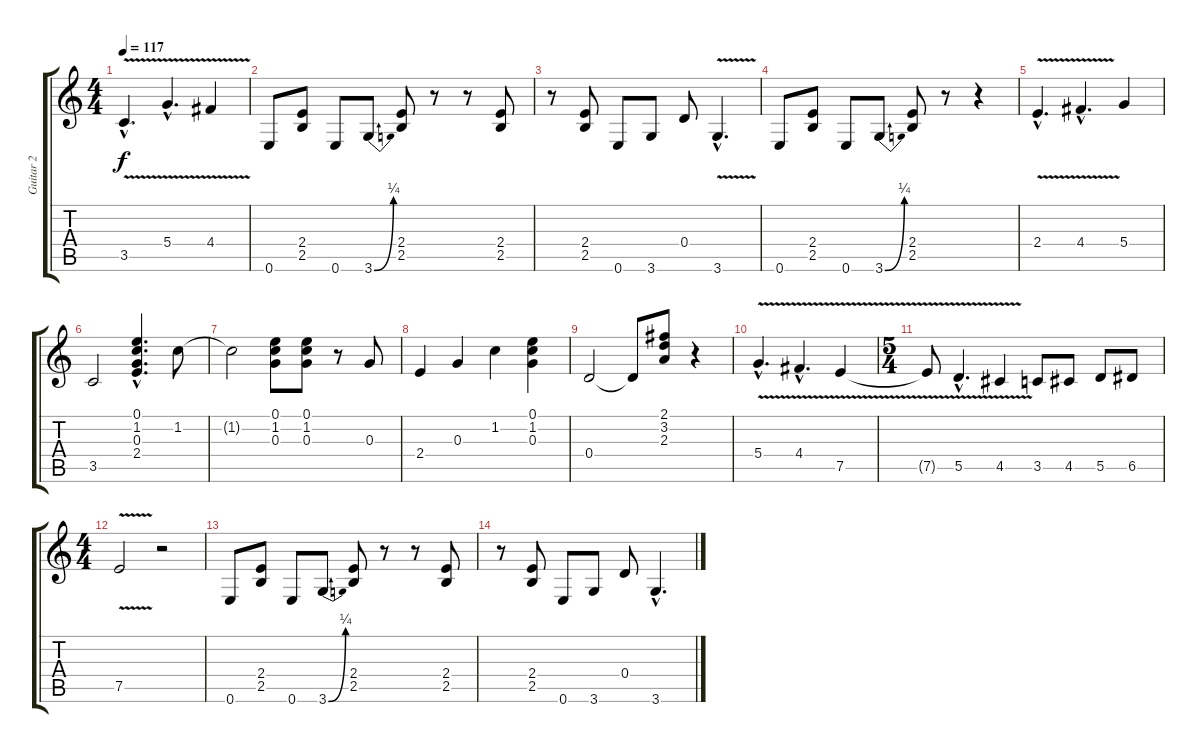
\track ("Guitar 2" "Guitar 2") {instrument distortionguitar}
\staff {score tabs}
\tuning (E4 B3 G3 D3 A2 E2) {hide}
\ts (4 4)
\tempo 117
\clef g2
\ks c
3.5{v hac}.4{d dy f} 5.4{v hac}.4{d} 4.4{v}.4 |
0.6.8 (2.4 2.5).8 0.6.8 3.6{be (bend 0 0 60 1)}.8 (2.4 2.5).8 r.8 r.8 (2.4 2.5).8 |
r.8 (2.4 2.5).8 0.6.8 3.6.8 0.4.8 3.6{v hac}.4{d} |
0.6.8 (2.4 2.5).8 0.6.8 3.6{be (bend 0 0 60 1)}.8 (2.4 2.5).8 r.8 r.4 |
2.4{v hac}.4{d} 4.4{v hac}.4{d} 5.4.4 |
3.5.2 (0.1{hac} 1.2{hac} 0.3{hac} 2.4{hac}).4{d} 1.2.8 |
1.2{t}.2 (0.1 1.2 0.3).8 (0.1 1.2 0.3).8 r.8 0.3.8 |
2.4.4 0.3.4 1.2.4 (0.1 1.2 0.3).4 |
0.4.2 0.4{t}.8 (2.1 3.2 2.3).8 r.4 |
5.4{v hac}.4{d} 4.4{v hac}.4{d} 7.5{v}.4 |
\ts (5 4)
7.5{t}.8 5.5{v hac}.4{d} 4.5{v}.4 3.5.8 4.5.8 5.5.8 6.5.8 |
\ts (4 4)
7.5{v}.2 r.2 |
0.6.8 (2.4 2.5).8 0.6.8 3.6{be (bend 0 0 60 1)}.8 (2.4 2.5).8 r.8 r.8 (2.4 2.5).8 |
r.8 (2.4 2.5).8 0.6.8 3.6.8 0.4.8 3.6{hac}.4{d}
